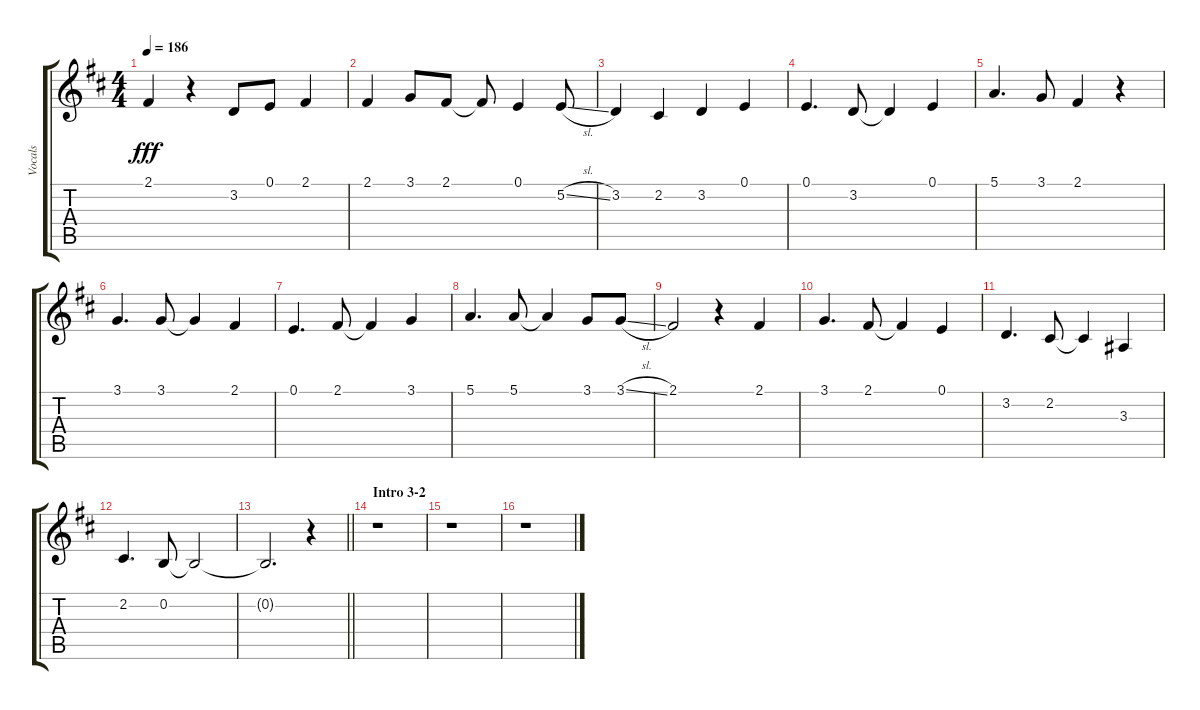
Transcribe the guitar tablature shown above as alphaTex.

\track ("Vocals" "Vocals") {instrument voiceoohs}
\staff {score tabs}
\tuning (E4 B3 G3 D3 A2 E2) {hide}
\ts (4 4)
\tempo 186
\clef g2
\ks d
2.1.4{dy fff} r.4 3.2.8 0.1.8 2.1.4 |
2.1.4 3.1.8 2.1.8 2.1{t}.8 0.1.4 5.2{sl}.8 |
3.2.4 2.2.4 3.2.4 0.1.4 |
0.1.4{d} 3.2.8 3.2{t}.4 0.1.4 |
5.1.4{d} 3.1.8 2.1.4 r.4 |
3.1.4{d} 3.1.8 3.1{t}.4 2.1.4 |
0.1.4{d} 2.1.8 2.1{t}.4 3.1.4 |
5.1.4{d} 5.1.8 5.1{t}.4 3.1.8 3.1{sl}.8 |
2.1.2 r.4 2.1.4 |
3.1.4{d} 2.1.8 2.1{t}.4 0.1.4 |
3.2.4{d} 2.2.8 2.2{t}.4 3.3.4 |
2.2.4{d} 0.2.8 0.2{t}.2 |
\barLineRight lightlight
0.2{t}.2{d} r.4 |
\section ("" "Intro 3-2")
r.1 |
r.1 |
r.1
